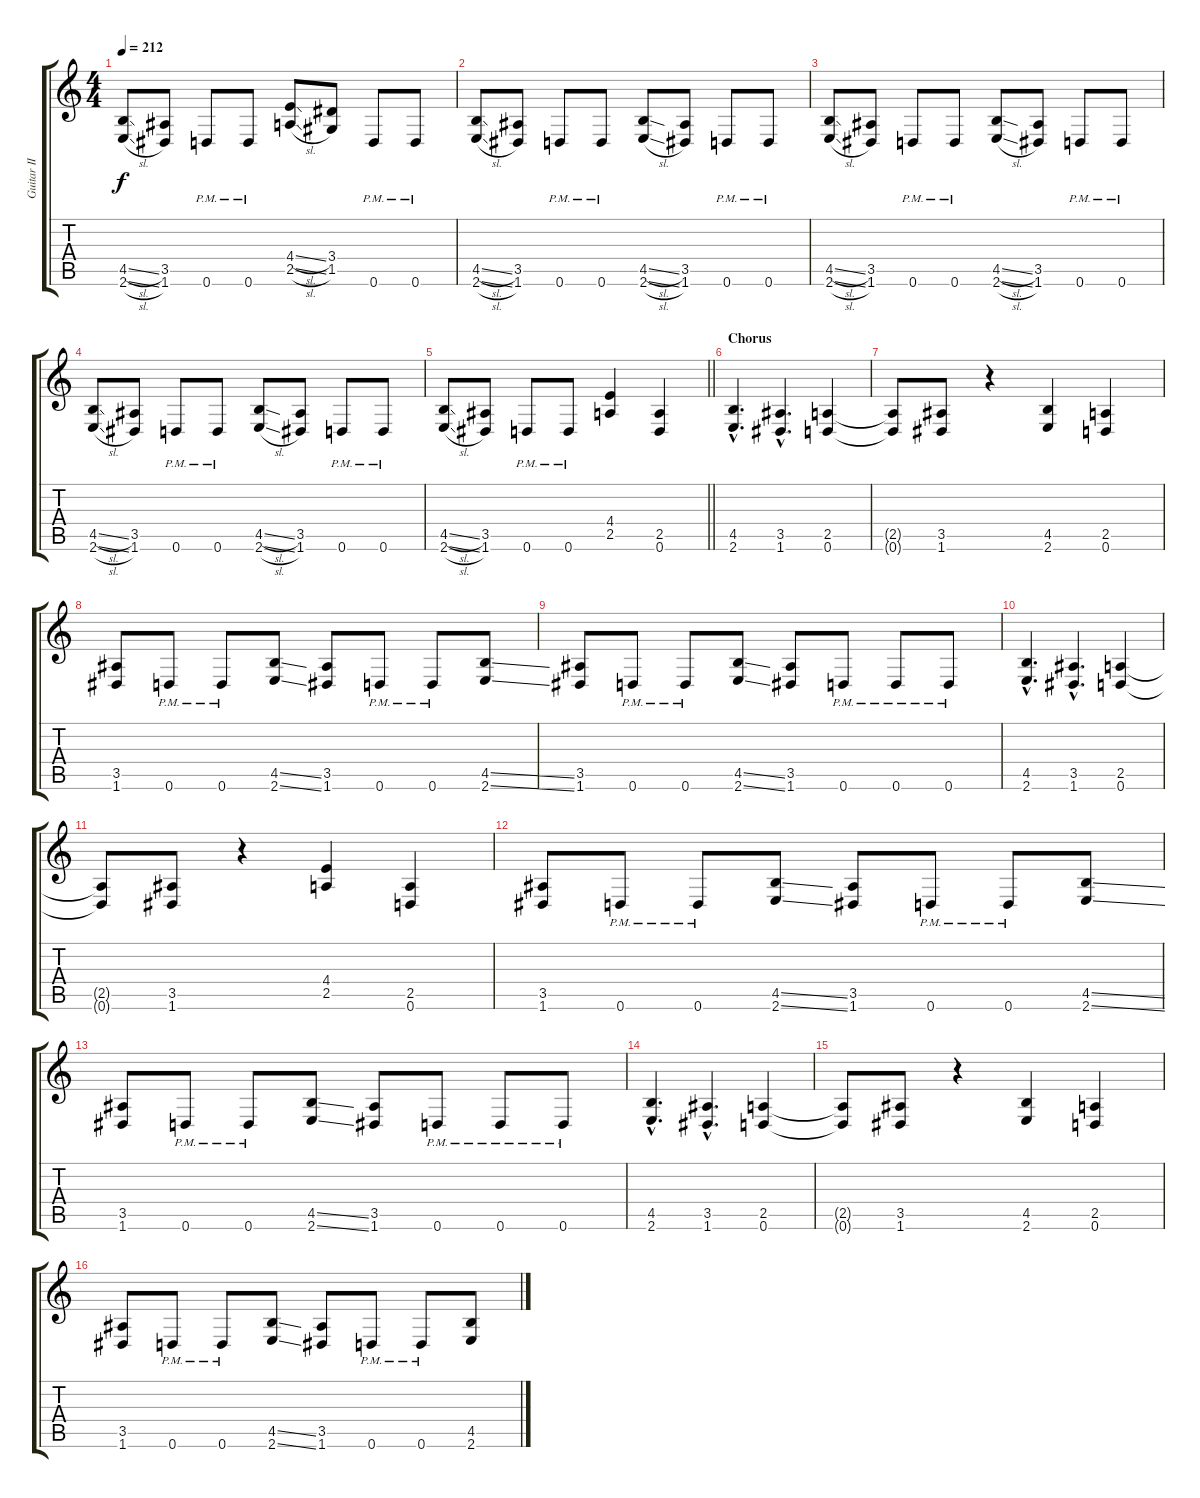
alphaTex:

\track ("Guitar II" "Guitar II") {instrument distortionguitar}
\staff {score tabs}
\tuning (D4 A3 F3 C3 G2 D2) {hide}
\ts (4 4)
\tempo 212
\clef g2
\ks c
(4.5{sl} 2.6{sl}).8{dy f} (3.5 1.6).8 0.6{pm}.8 0.6{pm}.8 (4.4{sl} 2.5{sl}).8 (3.4 1.5).8 0.6{pm}.8 0.6{pm}.8 |
(4.5{sl} 2.6{sl}).8 (3.5 1.6).8 0.6{pm}.8 0.6{pm}.8 (4.5{sl} 2.6{sl}).8 (3.5 1.6).8 0.6{pm}.8 0.6{pm}.8 |
(4.5{sl} 2.6{sl}).8 (3.5 1.6).8 0.6{pm}.8 0.6{pm}.8 (4.5{sl} 2.6{sl}).8 (3.5 1.6).8 0.6{pm}.8 0.6{pm}.8 |
(4.5{sl} 2.6{sl}).8 (3.5 1.6).8 0.6{pm}.8 0.6{pm}.8 (4.5{sl} 2.6{sl}).8 (3.5 1.6).8 0.6{pm}.8 0.6{pm}.8 |
\barLineRight lightlight
(4.5{sl} 2.6{sl}).8 (3.5 1.6).8 0.6{pm}.8 0.6{pm}.8 (4.4 2.5).4 (2.5 0.6).4 |
\section ("" "Chorus")
(4.5{hac} 2.6{hac}).4{d} (3.5{hac} 1.6{hac}).4{d} (2.5 0.6).4 |
(2.5{t} 0.6{t}).8 (3.5 1.6).8 r.4 (4.5 2.6).4 (2.5 0.6).4 |
(3.5 1.6).8 0.6{pm}.8 0.6{pm}.8 (4.5{ss} 2.6{ss}).8 (3.5 1.6).8 0.6{pm}.8 0.6{pm}.8 (4.5{ss} 2.6{ss}).8 |
(3.5 1.6).8 0.6{pm}.8 0.6{pm}.8 (4.5{ss} 2.6{ss}).8 (3.5 1.6).8 0.6{pm}.8 0.6{pm}.8 0.6{pm}.8 |
(4.5{hac} 2.6{hac}).4{d} (3.5{hac} 1.6{hac}).4{d} (2.5 0.6).4 |
(2.5{t} 0.6{t}).8 (3.5 1.6).8 r.4 (4.4 2.5).4 (2.5 0.6).4 |
(3.5 1.6).8 0.6{pm}.8 0.6{pm}.8 (4.5{ss} 2.6{ss}).8 (3.5 1.6).8 0.6{pm}.8 0.6{pm}.8 (4.5{ss} 2.6{ss}).8 |
(3.5 1.6).8 0.6{pm}.8 0.6{pm}.8 (4.5{ss} 2.6{ss}).8 (3.5 1.6).8 0.6{pm}.8 0.6{pm}.8 0.6{pm}.8 |
(4.5{hac} 2.6{hac}).4{d} (3.5{hac} 1.6{hac}).4{d} (2.5 0.6).4 |
(2.5{t} 0.6{t}).8 (3.5 1.6).8 r.4 (4.5 2.6).4 (2.5 0.6).4 |
(3.5 1.6).8 0.6{pm}.8 0.6{pm}.8 (4.5{ss} 2.6{ss}).8 (3.5 1.6).8 0.6{pm}.8 0.6{pm}.8 (4.5{ss} 2.6{ss}).8
